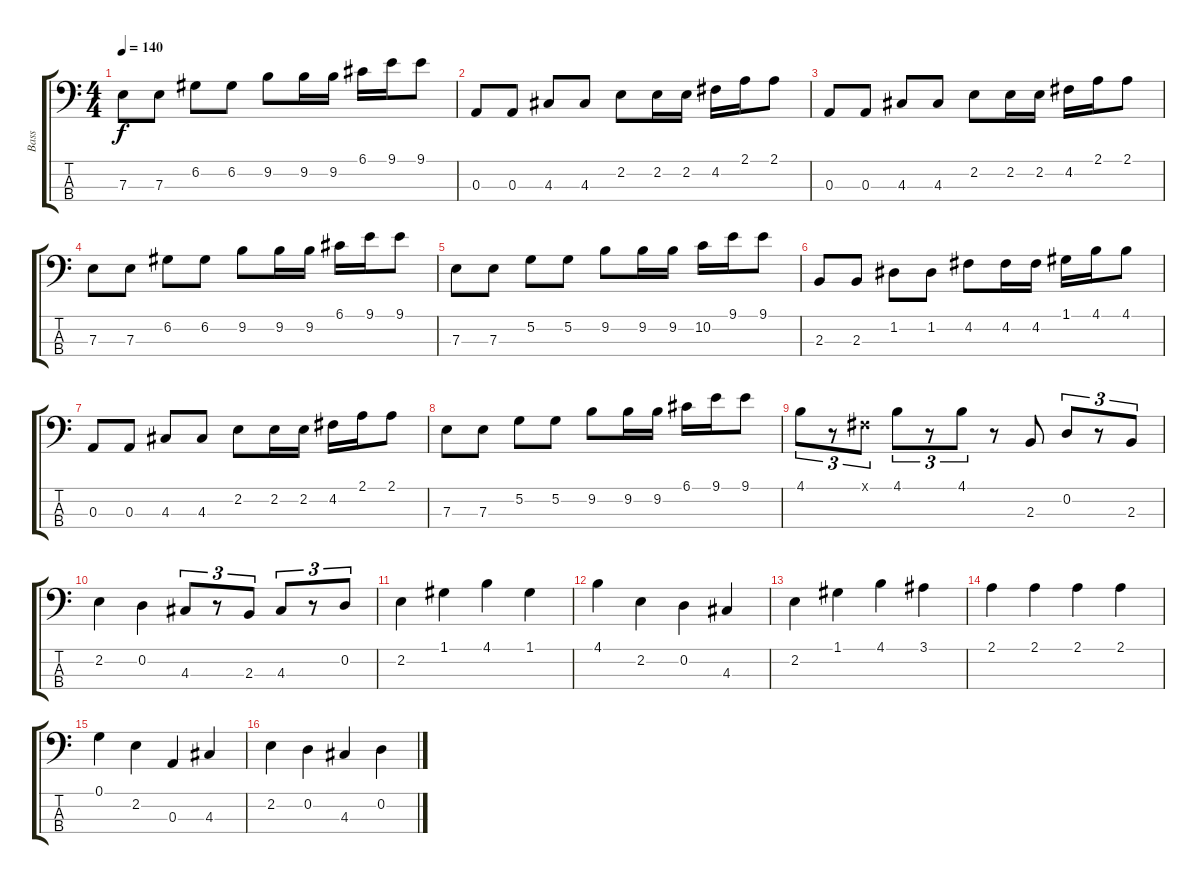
\track ("Bass" "Bass") {instrument electricbassfinger}
\staff {score tabs}
\tuning (G2 D2 A1 E1) {hide}
\ts (4 4)
\tempo 140
\clef f4
\ks c
7.3.8{dy f} 7.3.8 6.2.8 6.2.8 9.2.8 9.2.16 9.2.16 6.1.16 9.1.16 9.1.8 |
0.3.8 0.3.8 4.3.8 4.3.8 2.2.8 2.2.16 2.2.16 4.2.16 2.1.16 2.1.8 |
0.3.8 0.3.8 4.3.8 4.3.8 2.2.8 2.2.16 2.2.16 4.2.16 2.1.16 2.1.8 |
7.3.8 7.3.8 6.2.8 6.2.8 9.2.8 9.2.16 9.2.16 6.1.16 9.1.16 9.1.8 |
7.3.8 7.3.8 5.2.8 5.2.8 9.2.8 9.2.16 9.2.16 10.2.16 9.1.16 9.1.8 |
2.3.8 2.3.8 1.2.8 1.2.8 4.2.8 4.2.16 4.2.16 1.1.16 4.1.16 4.1.8 |
0.3.8 0.3.8 4.3.8 4.3.8 2.2.8 2.2.16 2.2.16 4.2.16 2.1.16 2.1.8 |
7.3.8 7.3.8 5.2.8 5.2.8 9.2.8 9.2.16 9.2.16 6.1.16 9.1.16 9.1.8 |
4.1.8{tu (3 2)} r.8{tu (3 2)} -1.1{x}.8{tu (3 2)} 4.1.8{tu (3 2)} r.8{tu (3 2)} 4.1.8{tu (3 2)} r.8 2.3.8 0.2.8{tu (3 2)} r.8{tu (3 2)} 2.3.8{tu (3 2)} |
2.2.4 0.2.4 4.3.8{tu (3 2)} r.8{tu (3 2)} 2.3.8{tu (3 2)} 4.3.8{tu (3 2)} r.8{tu (3 2)} 0.2.8{tu (3 2)} |
2.2.4 1.1.4 4.1.4 1.1.4 |
4.1.4 2.2.4 0.2.4 4.3.4 |
2.2.4 1.1.4 4.1.4 3.1.4 |
2.1.4 2.1.4 2.1.4 2.1.4 |
0.1.4 2.2.4 0.3.4 4.3.4 |
2.2.4 0.2.4 4.3.4 0.2.4
